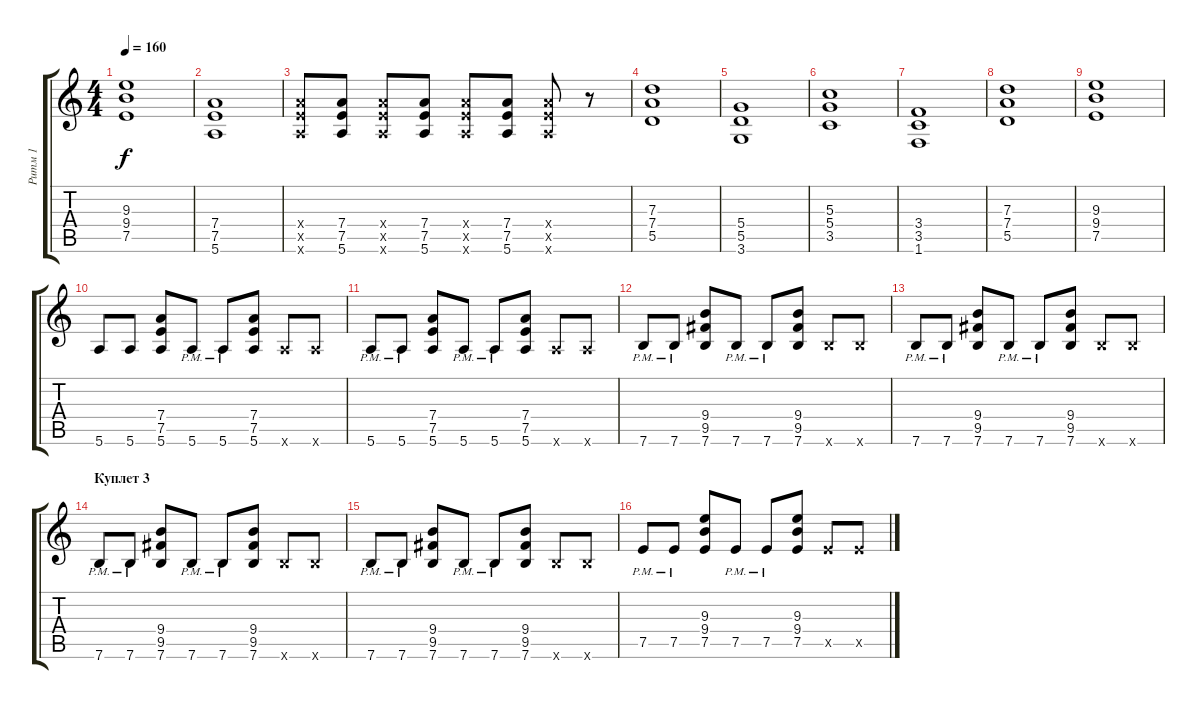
\track ("Ритм 1" "Ритм 1") {instrument distortionguitar}
\staff {score tabs}
\tuning (E4 B3 G3 D3 A2 E2) {hide}
\ts (4 4)
\tempo 160
\clef g2
\ks c
(9.3 9.4 7.5).1{dy f} |
(7.4 7.5 5.6).1 |
(7.4{x} 7.5{x} 5.6{x}).8 (7.4 7.5 5.6).8 (7.4{x} 7.5{x} 5.6{x}).8 (7.4 7.5 5.6).8 (7.4{x} 7.5{x} 5.6{x}).8 (7.4 7.5 5.6).8 (7.4{x} 7.5{x} 5.6{x}).8 r.8 |
(7.3 7.4 5.5).1 |
(5.4 5.5 3.6).1 |
(5.3 5.4 3.5).1 |
(3.4 3.5 1.6).1 |
(7.3 7.4 5.5).1 |
(9.3 9.4 7.5).1 |
5.6.8 5.6.8 (7.4 7.5 5.6).8 5.6{pm}.8 5.6{pm}.8 (7.4 7.5 5.6).8 5.6{x}.8 5.6{x}.8 |
5.6{pm}.8 5.6{pm}.8 (7.4 7.5 5.6).8 5.6{pm}.8 5.6{pm}.8 (7.4 7.5 5.6).8 5.6{x}.8 5.6{x}.8 |
7.6{pm}.8 7.6{pm}.8 (9.4 9.5 7.6).8 7.6{pm}.8 7.6{pm}.8 (9.4 9.5 7.6).8 7.6{x}.8 7.6{x}.8 |
7.6{pm}.8 7.6{pm}.8 (9.4 9.5 7.6).8 7.6{pm}.8 7.6{pm}.8 (9.4 9.5 7.6).8 7.6{x}.8 7.6{x}.8 |
\section ("" "Куплет 3")
7.6{pm}.8 7.6{pm}.8 (9.4 9.5 7.6).8 7.6{pm}.8 7.6{pm}.8 (9.4 9.5 7.6).8 7.6{x}.8 7.6{x}.8 |
7.6{pm}.8 7.6{pm}.8 (9.4 9.5 7.6).8 7.6{pm}.8 7.6{pm}.8 (9.4 9.5 7.6).8 7.6{x}.8 7.6{x}.8 |
7.5{pm}.8 7.5{pm}.8 (9.3 9.4 7.5).8 7.5{pm}.8 7.5{pm}.8 (9.3 9.4 7.5).8 7.5{x}.8 7.5{x}.8
